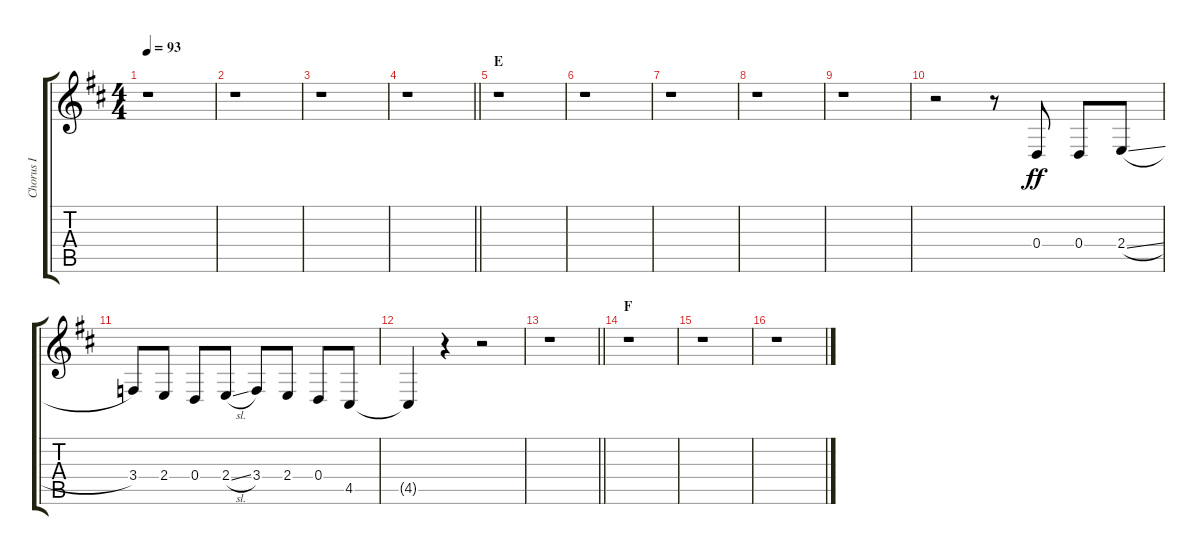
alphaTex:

\track ("Chorus I" "Chorus I") {instrument voiceoohs}
\staff {score tabs}
\tuning (E4 B3 G3 D3 A2 E2) {hide}
\ts (4 4)
\tempo 93
\clef g2
\ks d
r.1{dy ff} |
r.1 |
r.1 |
\barLineRight lightlight
r.1 |
\section ("" "E")
r.1 |
r.1 |
r.1 |
r.1 |
r.1 |
r.2 r.8 0.4.8 0.4.8 2.4{sl}.8 |
3.4.8 2.4.8 0.4.8 2.4{sl}.8 3.4.8 2.4.8 0.4.8 4.5.8 |
4.5{t}.4 r.4 r.2 |
\barLineRight lightlight
r.1 |
\section ("" "F")
r.1 |
r.1 |
r.1
